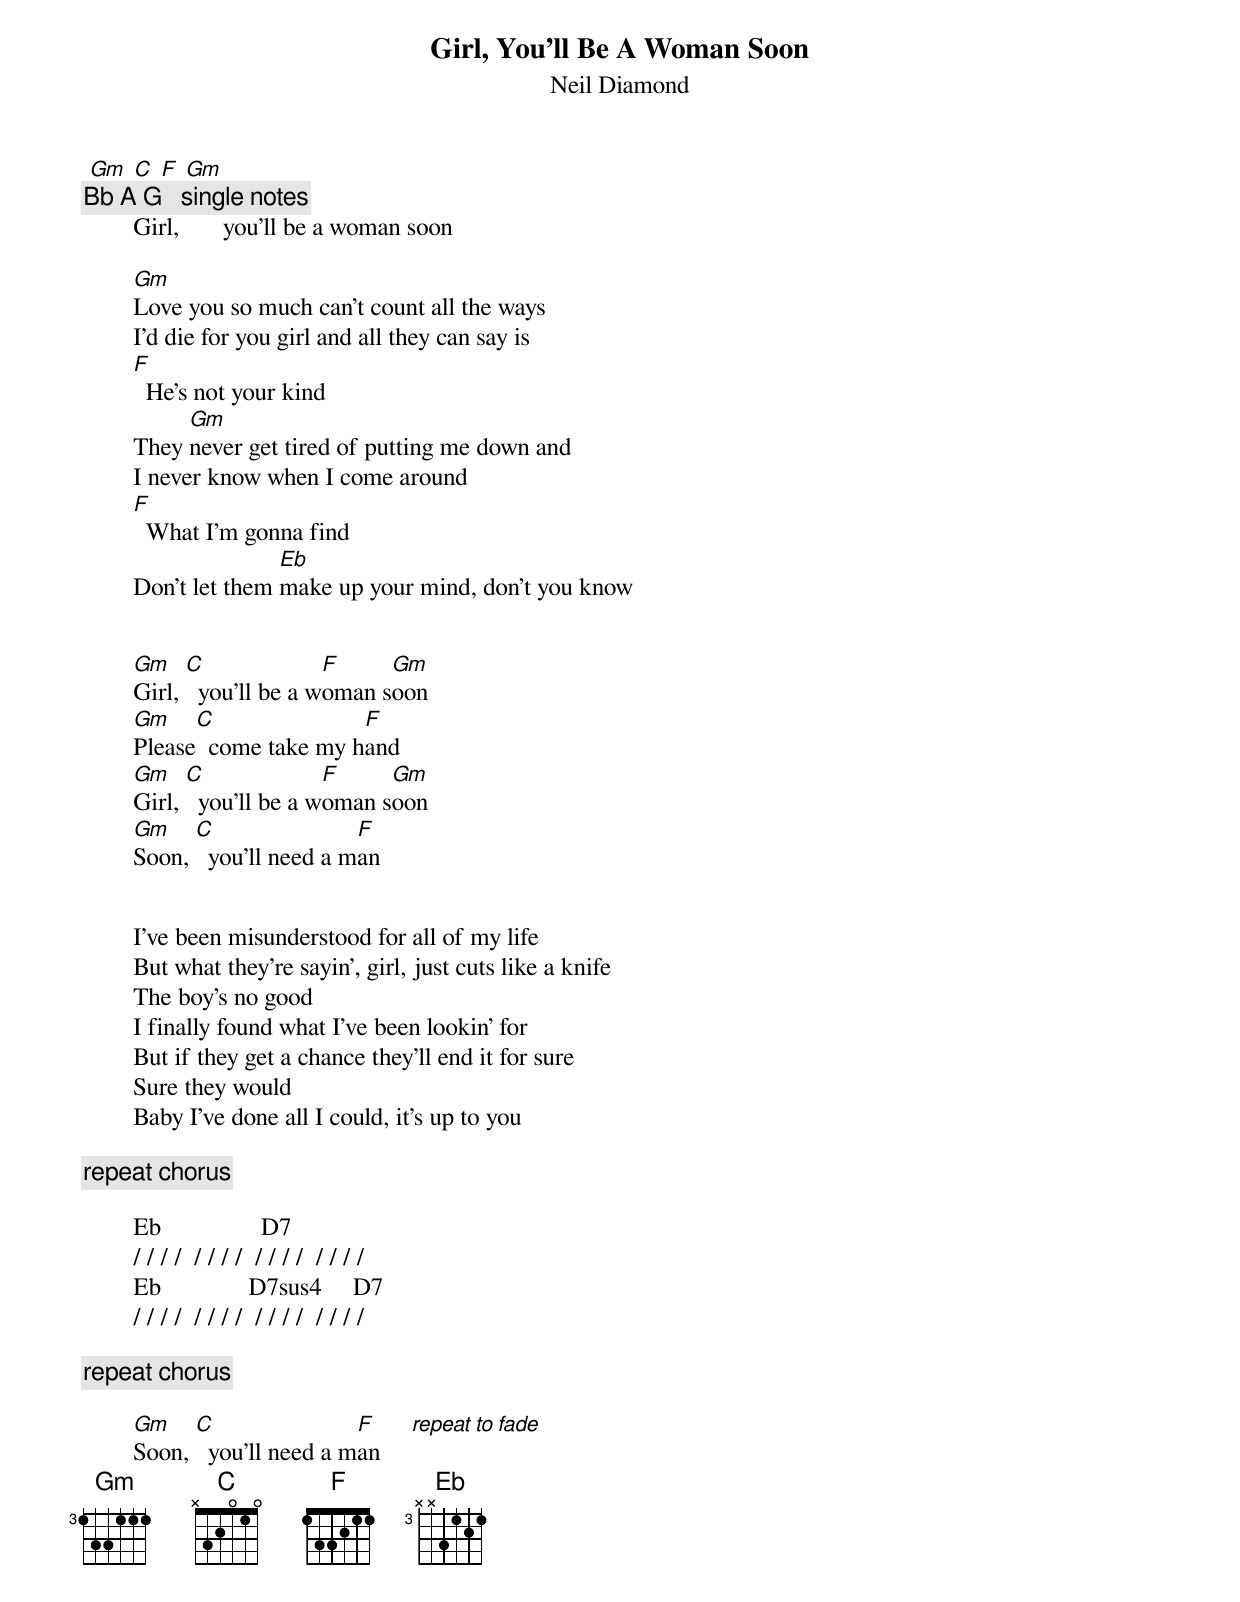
{title: Girl, You’ll Be A Woman Soon}
{subtitle: Neil Diamond}

 [Gm] [C] [F] [Gm]
{c:             Bb A G   single notes}
        Girl,       you'll be a woman soon

        [Gm]Love you so much can't count all the ways
        I'd die for you girl and all they can say is
        [F]  He's not your kind
        They [Gm]never get tired of putting me down and
        I never know when I come around
        [F]  What I'm gonna find
        Don't let them [Eb]make up your mind, don't you know


        [Gm]Girl, [C]  you'll be a w[F]oman s[Gm]oon
        [Gm]Please[C]  come take my h[F]and
        [Gm]Girl, [C]  you'll be a w[F]oman s[Gm]oon
        [Gm]Soon, [C]  you'll need a m[F]an


        I've been misunderstood for all of my life
        But what they're sayin', girl, just cuts like a knife
        The boy's no good
        I finally found what I've been lookin' for
        But if they get a chance they'll end it for sure
        Sure they would
        Baby I've done all I could, it's up to you

{c:repeat chorus}

        Eb                D7
        / / / /  / / / /  / / / /  / / / /
        Eb              D7sus4     D7
        / / / /  / / / /  / / / /  / / / /

{c:repeat chorus}

        [Gm]Soon, [C]  you'll need a m[F]an     [repeat to fade]
